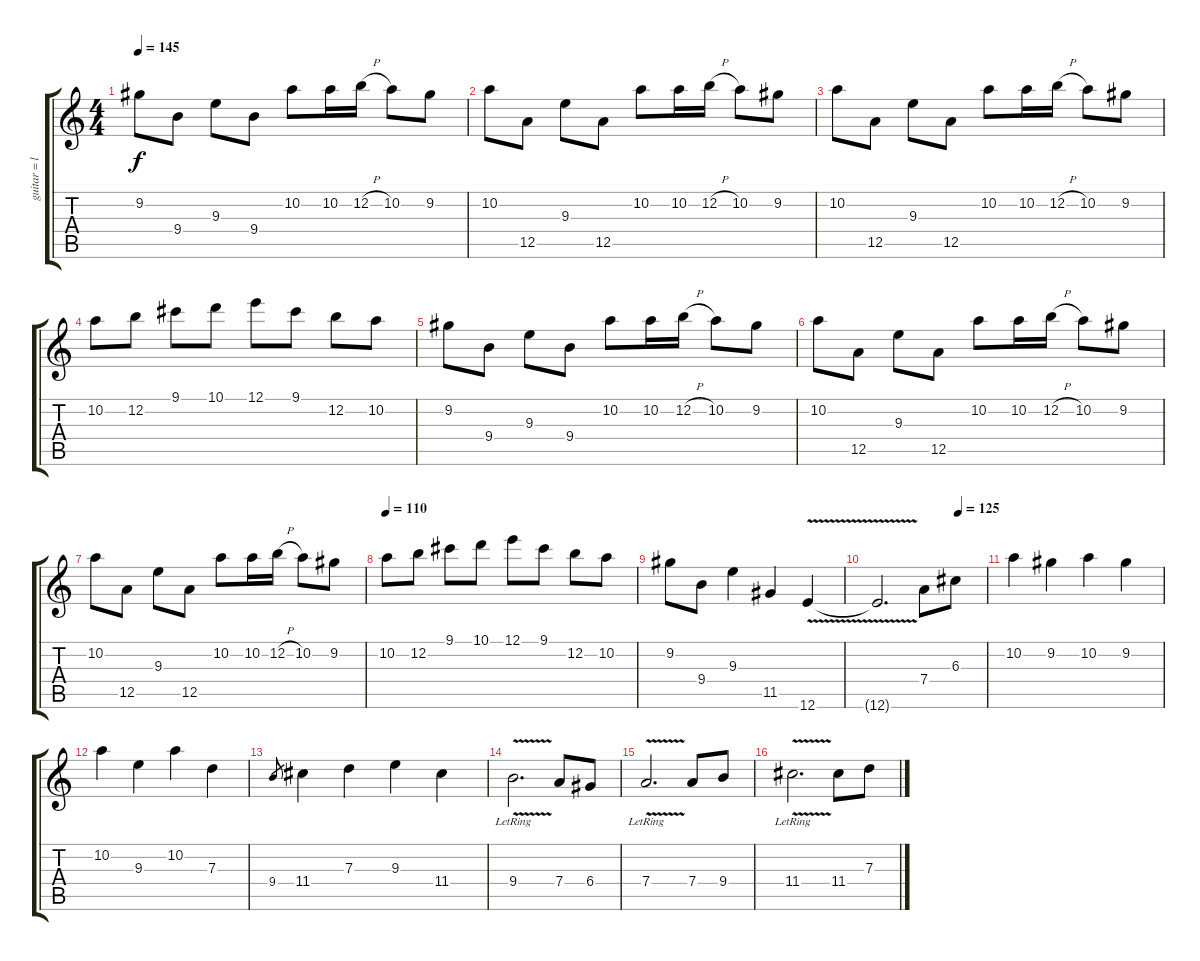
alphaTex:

\track ("guitar = left hand" "guitar = l") {instrument overdrivenguitar}
\staff {score tabs}
\tuning (E4 B3 G3 D3 A2 E2) {hide}
\ts (4 4)
\tempo 145
\clef g2
\ks c
9.2.8{dy f} 9.4.8 9.3.8 9.4.8 10.2.8 10.2.16 12.2{h}.16 10.2.8 9.2.8 |
10.2.8 12.5.8 9.3.8 12.5.8 10.2.8 10.2.16 12.2{h}.16 10.2.8 9.2.8 |
10.2.8 12.5.8 9.3.8 12.5.8 10.2.8 10.2.16 12.2{h}.16 10.2.8 9.2.8 |
10.2.8 12.2.8 9.1.8 10.1.8 12.1.8 9.1.8 12.2.8 10.2.8 |
9.2.8 9.4.8 9.3.8 9.4.8 10.2.8 10.2.16 12.2{h}.16 10.2.8 9.2.8 |
10.2.8 12.5.8 9.3.8 12.5.8 10.2.8 10.2.16 12.2{h}.16 10.2.8 9.2.8 |
10.2.8 12.5.8 9.3.8 12.5.8 10.2.8 10.2.16 12.2{h}.16 10.2.8 9.2.8 |
\tempo 110
10.2.8 12.2.8 9.1.8 10.1.8 12.1.8 9.1.8 12.2.8 10.2.8 |
9.2.8 9.4.8 9.3.4 11.5.4 12.6{v}.4 |
\tempo (125 0.75)
12.6{t}.2{d} 7.4.8 6.3.8 |
10.2.4 9.2.4 10.2.4 9.2.4 |
10.2.4 9.3.4 10.2.4 7.3.4 |
9.4.8{gr} 11.4.4 7.3.4 9.3.4 11.4.4 |
9.4{v lr}.2{d} 7.4.8 6.4.8 |
7.4{v lr}.2{d} 7.4.8 9.4.8 |
11.4{v lr}.2{d} 11.4.8 7.3.8
